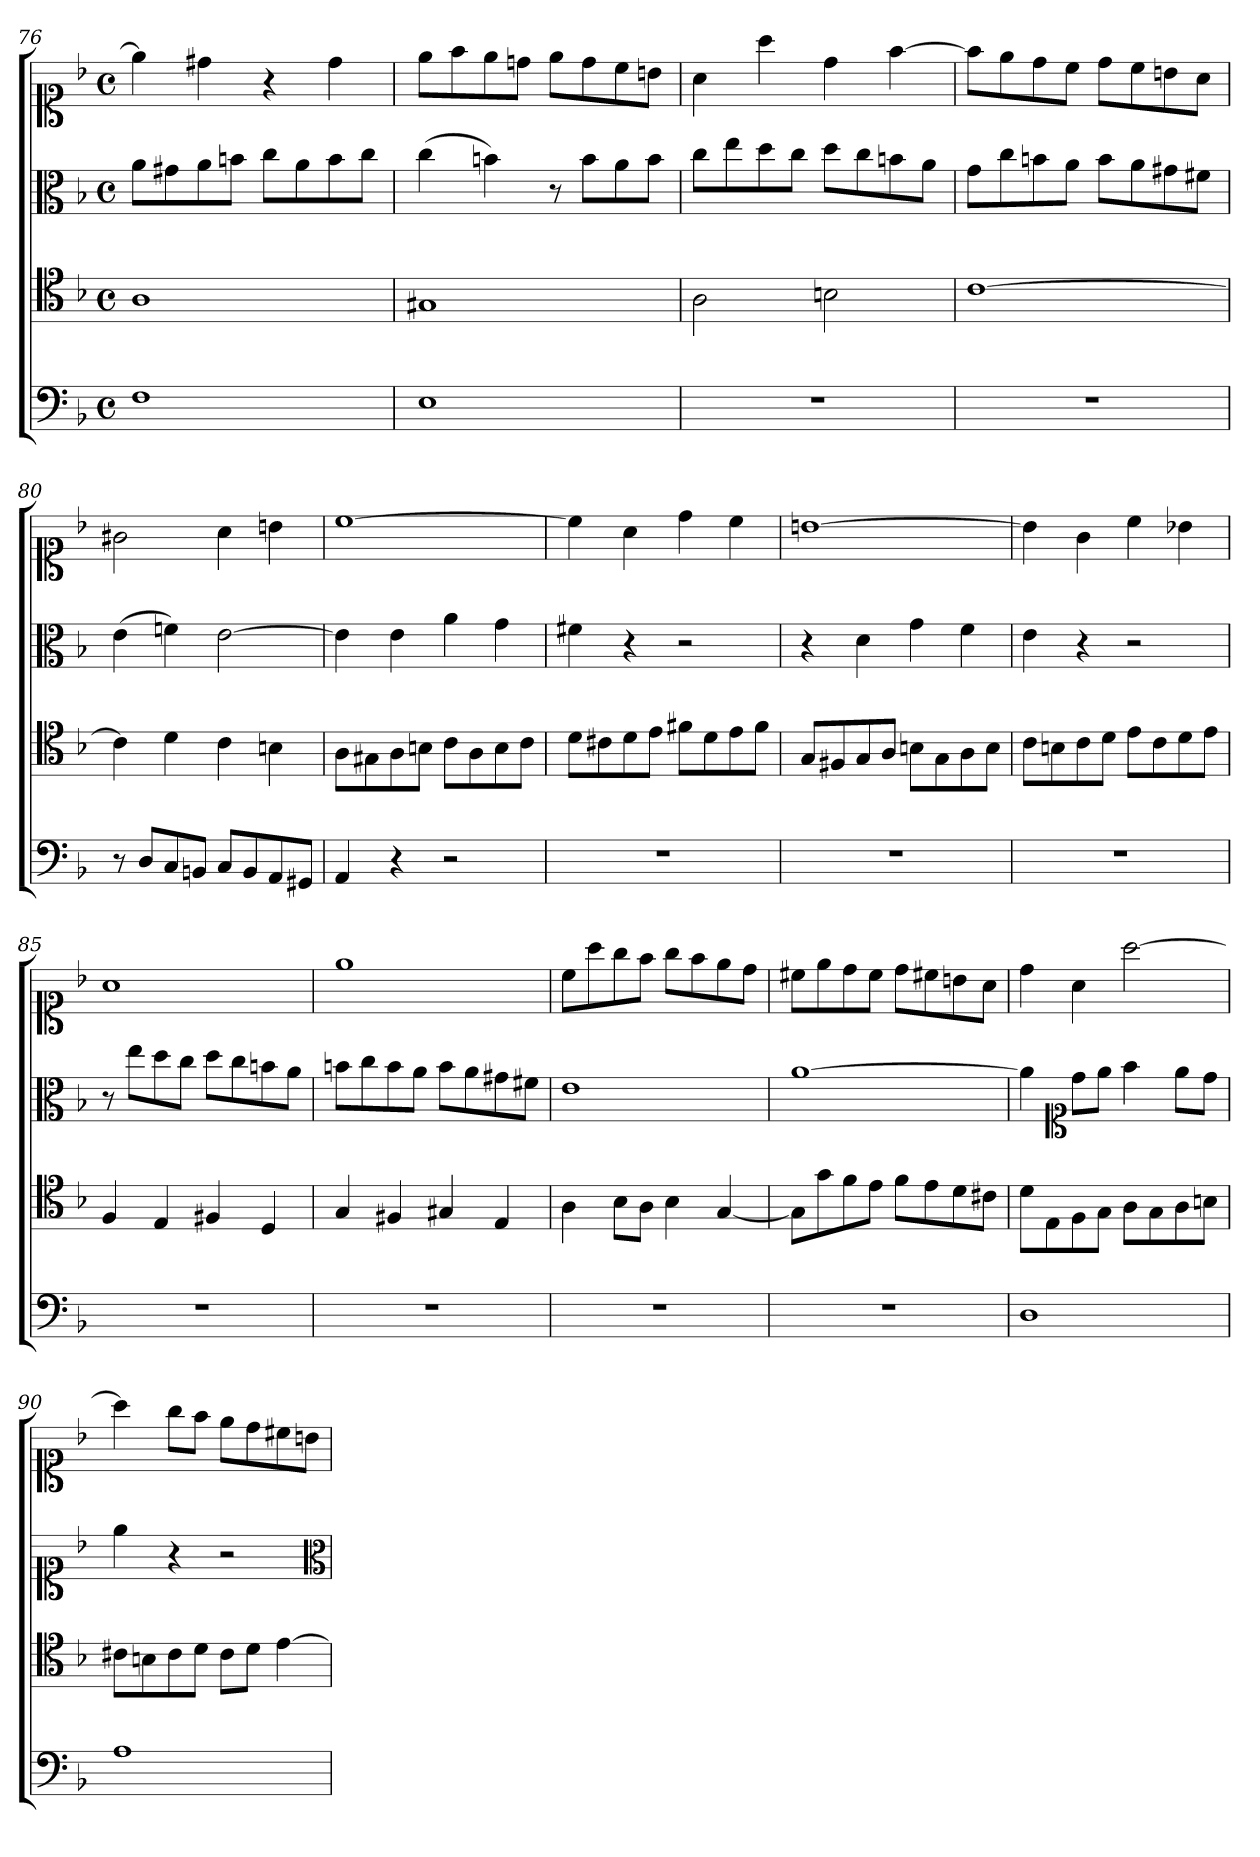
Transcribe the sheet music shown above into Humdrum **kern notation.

**kern	**kern	**kern	**kern
*part4	*part3	*part2	*part1
*staff4	*staff3	*staff2	*staff1
*clefF4	*clefC4	*clefC3	*clefC1
*k[b-]	*k[b-]	*k[b-]	*k[b-]
*d:	*d:	*d:	*d:
*M4/4	*M4/4	*M4/4	*M4/4
*met(c)	*met(c)	*met(c)	*met(c)
=76	=76	=76	=76
1F	1A	8aL	4ee]
.	.	8g#X	.
.	.	8a	4dd#X
.	.	8bnJ	.
.	.	8ccL	4r
.	.	8a	.
.	.	8b	4dd#
.	.	8ccJ	.
=77	=77	=77	=77
1E	1G#X	(4cc	8eeL
.	.	.	8ff
.	.	4bn)	8ee
.	.	.	8ddnJ
.	.	8r	8eeL
.	.	8bL	8dd
.	.	8a	8cc
.	.	8bJ	8bnJ
=78	=78	=78	=78
1r	2A	8ccL	4a
.	.	8ee	.
.	.	8dd	4aa
.	.	8ccJ	.
.	2Bn	8ddL	4dd
.	.	8cc	.
.	.	8bn	[4ff
.	.	8aJ	.
=79	=79	=79	=79
1r	[1c	8gL	8ffL]
.	.	8cc	8ee
.	.	8bn	8dd
.	.	8aJ	8ccJ
.	.	8bL	8ddL
.	.	8a	8cc
.	.	8g#X	8bn
.	.	8f#XJ	8aJ
=80	=80	=80	=80
8r	4c]	(4e	2g#X
8DL	.	.	.
8C	4d	4fn)	.
8BBnJ	.	.	.
8CL	4c	[2e	4a
8BB	.	.	.
8AA	4Bn	.	4bn
8GG#XJ	.	.	.
=81	=81	=81	=81
4AA	8AL	4e]	[1cc
.	8G#X	.	.
4r	8A	4e	.
.	8BnJ	.	.
2r	8cL	4a	.
.	8A	.	.
.	8B	4g	.
.	8cJ	.	.
=82	=82	=82	=82
1r	8dL	4f#X	4cc]
.	8c#X	.	.
.	8d	4r	4a
.	8eJ	.	.
.	8f#XL	2r	4dd
.	8d	.	.
.	8e	.	4cc
.	8f#J	.	.
=83	=83	=83	=83
1r	8GL	4r	[1bn
.	8F#X	.	.
.	8G	4d	.
.	8AJ	.	.
.	8BnL	4g	.
.	8G	.	.
.	8A	4f	.
.	8BJ	.	.
=84	=84	=84	=84
1r	8cL	4e	4b]
.	8Bn	.	.
.	8c	4r	4g
.	8dJ	.	.
.	8eL	2r	4cc
.	8c	.	.
.	8d	.	4b-X
.	8eJ	.	.
=85	=85	=85	=85
1r	4F	8r	1a
.	.	8eeL	.
.	4E	8dd	.
.	.	8ccJ	.
.	4F#X	8ddL	.
.	.	8cc	.
.	4D	8bn	.
.	.	8aJ	.
=86	=86	=86	=86
1r	4G	8bnL	1ee
.	.	8cc	.
.	4F#X	8b	.
.	.	8aJ	.
.	4G#X	8bL	.
.	.	8a	.
.	4E	8g#X	.
.	.	8f#XJ	.
=87	=87	=87	=87
1r	4A	1e	8ccL
.	.	.	8aa
.	8B-L	.	8gg
.	8AJ	.	8ffJ
.	4B-	.	8ggL
.	.	.	8ff
.	[4G	.	8ee
.	.	.	8ddJ
=88	=88	=88	=88
1r	8GL]	[1a	8cc#XL
.	8g	.	8ee
.	8f	.	8dd
.	8eJ	.	8cc#J
.	8fL	.	8ddL
.	8e	.	8cc#X
.	8d	.	8bn
.	8c#XJ	.	8aJ
=89	=89	=89	=89
1D	8dL	4a]	4dd
.	8E	.	.
*	*	*clefC1	*
.	8F	8ddL	4a
.	8GJ	8eeJ	.
.	8AL	4ff	[2aa
.	8G	.	.
.	8A	8eeL	.
.	8BnJ	8ddJ	.
=90	=90	=90	=90
1A	8c#XL	4ee	4aa]
.	8Bn	.	.
.	8c#	4r	8ggL
.	8dJ	.	8ffJ
.	8c#L	2r	8eeL
.	8dJ	.	8dd
.	[4e	.	8cc#X
.	.	.	8bnJ
*	*	*clefC3	*
=	=	=	=
*-	*-	*-	*-
